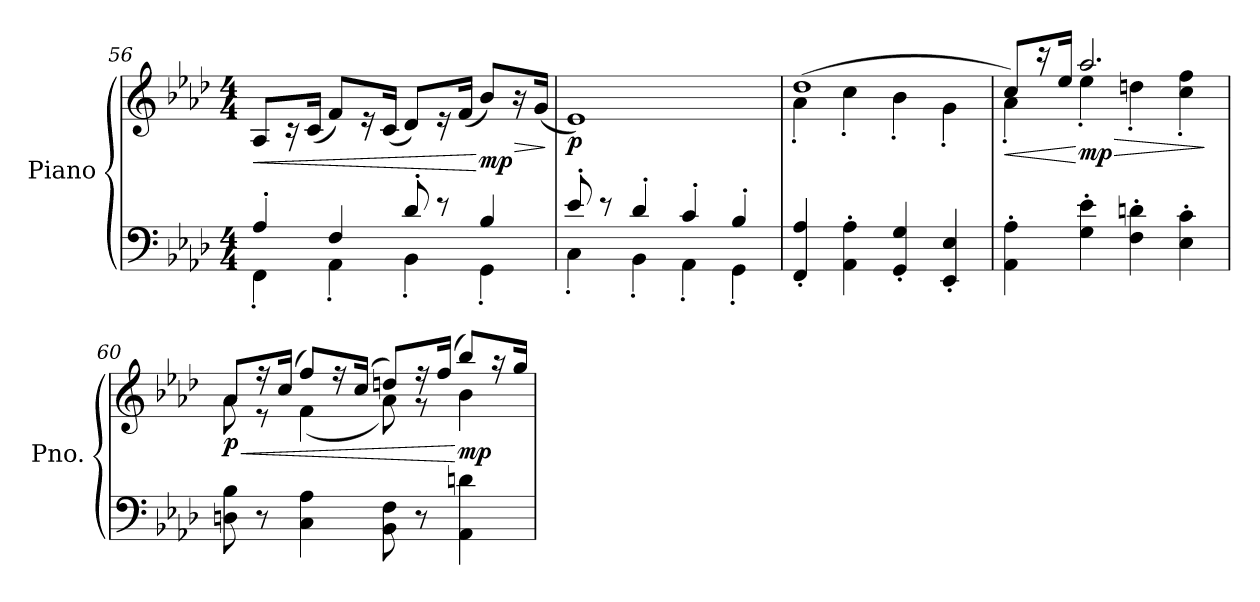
**kern	**kern	**dynam
*part1	*part1	*part1
*staff2	*staff1	*staff1/2
*I"Piano	*	*
*I'Pno.	*	*
!!LO:LB:g=z
*clefF4	*clefG2	*
*k[b-e-a-d-]	*k[b-e-a-d-]	*
*M4/4	*M4/4	*
=56	=56	=56
*^	*	*
!	!	!	!LO:HP:b
4A-'/	4FF'\	8A-/L	<
.	.	16r	.
.	.	(<16c/Jk	.
4F/	4AA-'\	8f/L)	.
.	.	16r	.
.	.	(<16c/Jk	.
8d-'/	4BB-'\	8d-/L)	.
8r	.	16r	.
.	.	(<16f/Jk	.
!	!	!	!LO:HP:n=1:b
!	!	!	!LO:DY:n=1:b
4B-/	4GG'\	8b-/L)	[ > mp
.	.	16r	.
.	.	(<16g/Jk	.
*v	*v	*	*
.	.	]
=57	=57	=57
*^	*	*
!	!	!	!LO:DY:b
8e-'/	4C'\	1e-)	p
8r	.	.	.
4d-'/	4BB-'\	.	.
4c'/	4AA-'\	.	.
4B-'/	4GG'\	.	.
*v	*v	*	*
=58	=58	=58
*	*^	*
4FF/' 4A-/'	(>1dd-	4a-'\	.
4AA-\' 4A-\'	.	4cc'\	.
4GG/' 4G/'	.	4b-'\	.
4EE-/' 4E-/'	.	4g'\	.
=59	=59	=59	=59
!	!	!	!LO:HP:b
4AA-\' 4A-\'	8cc/L)	4a-'\	<
.	16r	.	.
.	16ee-/Jk	.	.
!	!	!	!LO:HP:n=1:b
!	!	!	!LO:DY:n=1:b
4G\' 4e-\'	2.aa-/	4ee-'\	[ > mp
4F\' 4dn\'	.	4ddn'\	.
4E-\' 4c\'	.	4cc\' 4ff\'	.
*	*v	*v	*
.	.	]
=60	=60	=60
!	!	!LO:HP:b
*	*^	*
!	!	!	!LO:DY:n=1:b
8Dn\ 8B-\	8a-/L	8a-\	< p
8r	16r	8r	.
.	(>16cc/Jk	.	.
4C\ 4A-\	8ff/L)	(<4f\	.
.	16r	.	.
.	(>16cc/Jk	.	.
8BB-\ 8F\	8ddn/L)	8a-\)	.
8r	16r	8r	.
.	(>16ff/Jk	.	.
!	!	!	!LO:DY:n=2:b
4AA-\ 4dn\	8bb-/L)	4b-\	[ mp
.	16r	.	.
.	16gg/Jk	.	.
*	*v	*v	*
=	=	=
*-	*-	*-
